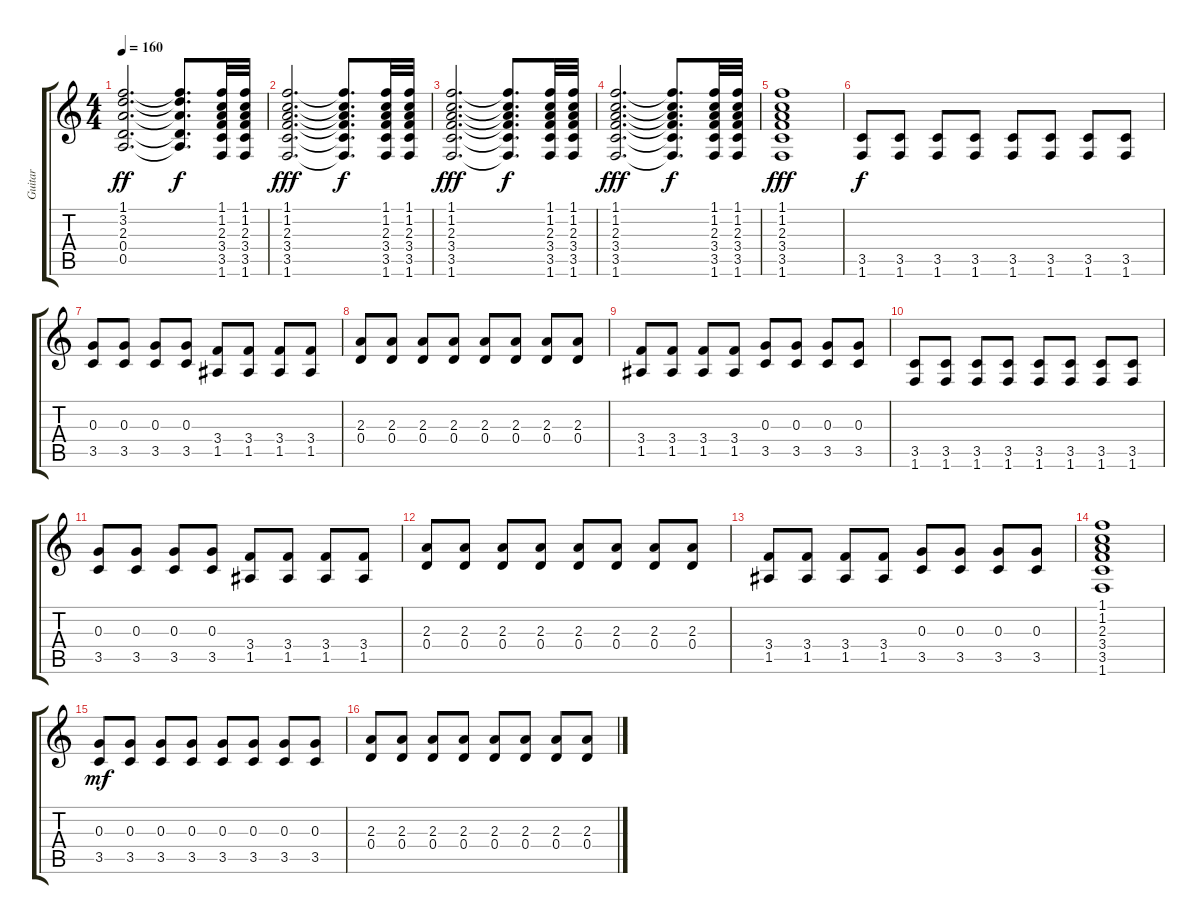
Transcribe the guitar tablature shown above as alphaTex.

\track ("Guitar" "Guitar") {instrument electricguitarclean}
\staff {score tabs}
\tuning (E4 B3 G3 D3 A2 E2) {hide}
\ts (4 4)
\tempo 160
\clef g2
\ks c
(1.1 3.2 2.3 0.4 0.5).2{d dy ff} (1.1{t} 3.2{t} 2.3{t} 0.4{t} 0.5{t}).8{d dy f} (1.1 1.2 2.3 3.4 3.5 1.6).32 (1.1 1.2 2.3 3.4 3.5 1.6).32 |
(1.1 1.2 2.3 3.4 3.5 1.6).2{d dy fff} (1.1{t} 1.2{t} 2.3{t} 3.4{t} 3.5{t} 1.6{t}).8{d dy f} (1.1 1.2 2.3 3.4 3.5 1.6).32 (1.1 1.2 2.3 3.4 3.5 1.6).32 |
(1.1 1.2 2.3 3.4 3.5 1.6).2{d dy fff} (1.1{t} 1.2{t} 2.3{t} 3.4{t} 3.5{t} 1.6{t}).8{d dy f} (1.1 1.2 2.3 3.4 3.5 1.6).32 (1.1 1.2 2.3 3.4 3.5 1.6).32 |
(1.1 1.2 2.3 3.4 3.5 1.6).2{d dy fff} (1.1{t} 1.2{t} 2.3{t} 3.4{t} 3.5{t} 1.6{t}).8{d dy f} (1.1 1.2 2.3 3.4 3.5 1.6).32 (1.1 1.2 2.3 3.4 3.5 1.6).32 |
(1.1 1.2 2.3 3.4 3.5 1.6).1{dy fff} |
(3.5 1.6).8{dy f} (3.5 1.6).8 (3.5 1.6).8 (3.5 1.6).8 (3.5 1.6).8 (3.5 1.6).8 (3.5 1.6).8 (3.5 1.6).8 |
(0.3 3.5).8 (0.3 3.5).8 (0.3 3.5).8 (0.3 3.5).8 (3.4 1.5).8 (3.4 1.5).8 (3.4 1.5).8 (3.4 1.5).8 |
(2.3 0.4).8 (2.3 0.4).8 (2.3 0.4).8 (2.3 0.4).8 (2.3 0.4).8 (2.3 0.4).8 (2.3 0.4).8 (2.3 0.4).8 |
(3.4 1.5).8 (3.4 1.5).8 (3.4 1.5).8 (3.4 1.5).8 (0.3 3.5).8 (0.3 3.5).8 (0.3 3.5).8 (0.3 3.5).8 |
(3.5 1.6).8 (3.5 1.6).8 (3.5 1.6).8 (3.5 1.6).8 (3.5 1.6).8 (3.5 1.6).8 (3.5 1.6).8 (3.5 1.6).8 |
(0.3 3.5).8 (0.3 3.5).8 (0.3 3.5).8 (0.3 3.5).8 (3.4 1.5).8 (3.4 1.5).8 (3.4 1.5).8 (3.4 1.5).8 |
(2.3 0.4).8 (2.3 0.4).8 (2.3 0.4).8 (2.3 0.4).8 (2.3 0.4).8 (2.3 0.4).8 (2.3 0.4).8 (2.3 0.4).8 |
(3.4 1.5).8 (3.4 1.5).8 (3.4 1.5).8 (3.4 1.5).8 (0.3 3.5).8 (0.3 3.5).8 (0.3 3.5).8 (0.3 3.5).8 |
(1.1 1.2 2.3 3.4 3.5 1.6).1 |
(0.3 3.5).8{dy mf} (0.3 3.5).8 (0.3 3.5).8 (0.3 3.5).8 (0.3 3.5).8 (0.3 3.5).8 (0.3 3.5).8 (0.3 3.5).8 |
(2.3 0.4).8 (2.3 0.4).8 (2.3 0.4).8 (2.3 0.4).8 (2.3 0.4).8 (2.3 0.4).8 (2.3 0.4).8 (2.3 0.4).8
